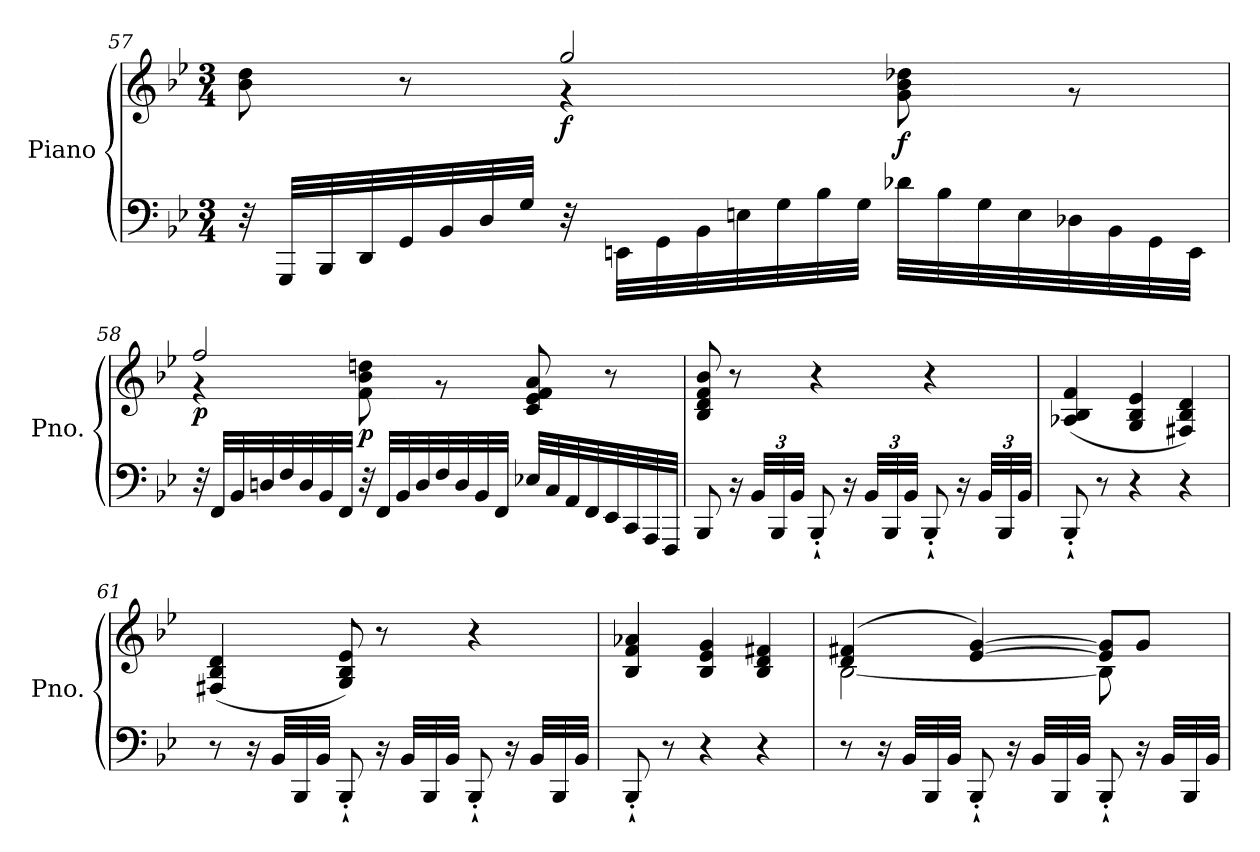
**kern	**kern	**dynam
*part1	*part1	*part1
*staff2	*staff1	*staff1/2
*I"Piano	*	*
*I'Pno.	*	*
!!LO:PB:g=z
*clefF4	*clefG2	*
*k[b-e-]	*k[b-e-]	*
*B-:	*B-:	*
*M3/4	*M3/4	*
=57	=57	=57
*	*^	*
32r	8b-\ 8dd\	4ryy	.
32GGG/LLL	.	.	.
32BBB-/	.	.	.
32DD/	.	.	.
32GG/	8r	.	.
32BB-/	.	.	.
32D/	.	.	.
32G/JJJ	.	.	.
!	!	!	!LO:DY:b
32r	2gg/	4r	f
32EEn\LLL	.	.	.
32GG\	.	.	.
32BB-\	.	.	.
32En\	.	.	.
32G\	.	.	.
32B-\	.	.	.
32G\JJJ	.	.	.
!	!	!	!LO:DY:b
32d-X\LLL	.	8g\ 8b-\ 8dd-X\	f
32B-\	.	.	.
32G\	.	.	.
32E\	.	.	.
32D-X\	.	8r	.
32BB-\	.	.	.
32GG\	.	.	.
32EE\JJJ	.	.	.
=58	=58	=58	=58
!	!	!	!LO:DY:b
32r	2ff/	4rg	p
32FF/LLL	.	.	.
32BB-/	.	.	.
32Dn/	.	.	.
32F/	.	.	.
32D/	.	.	.
32BB-/	.	.	.
32FF/JJJ	.	.	.
!	!	!	!LO:DY:b
32r	.	8f\ 8b-\ 8ddn\	p
32FF/LLL	.	.	.
32BB-/	.	.	.
32D/	.	.	.
32F/	.	8r	.
32D/	.	.	.
32BB-/	.	.	.
32FF/JJJ	.	.	.
32E-X/LLL	8c/ 8e-/ 8f/ 8a/	4ryy	.
32C/	.	.	.
32AA/	.	.	.
32FF/	.	.	.
32EE-/	8r	.	.
32CC/	.	.	.
32AAA/	.	.	.
32FFF/JJJ	.	.	.
*	*v	*v	*
!!LO:LB:g=z
=59	=59	=59
8BBB-/	8B-/ 8d/ 8f/ 8b-/	.
16r	8r	.
*Xbrackettup	*	*
48BB-/LLL	.	.
48BBB-/	.	.
48BB-/JJJ	.	.
8BBB-`'/	4r	.
16r	.	.
48BB-/LLL	.	.
48BBB-/	.	.
48BB-/JJJ	.	.
8BBB-`'/	4r	.
16r	.	.
48BB-/LLL	.	.
48BBB-/	.	.
48BB-/JJJ	.	.
=60	=60	=60
8BBB-`'/	(4A-X/ 4B-/ 4f/	.
8r	.	.
4r	4G/ 4B-/ 4e-/	.
4r	4F#X/ 4B-/ 4d/)	.
=61	=61	=61
8r	(4F#X/ 4B-/ 4d/	.
16r	.	.
*Xtuplet	*	*
48BB-/LLL	.	.
48BBB-/	.	.
48BB-/JJJ	.	.
8BBB-`'/	8G/ 8B-/ 8e-/)	.
16r	8r	.
48BB-/LLL	.	.
48BBB-/	.	.
48BB-/JJJ	.	.
8BBB-`'/	4r	.
16r	.	.
48BB-/LLL	.	.
48BBB-/	.	.
48BB-/JJJ	.	.
=62	=62	=62
8BBB-`'/	4B-/ 4f/ 4a-X/	.
8r	.	.
4r	4B-/ 4e-/ 4g/	.
4r	4B-/ 4d/ 4f#X/	.
!!LO:LB:g=z
=63	=63	=63
*	*^	*
8r	(4d/ 4f#X/	[2B-\	.
16r	.	.	.
48BB-/LLL	.	.	.
48BBB-/	.	.	.
48BB-/JJJ	.	.	.
8BBB-`'/	[4e-/ [4g/)	.	.
16r	.	.	.
48BB-/LLL	.	.	.
48BBB-/	.	.	.
48BB-/JJJ	.	.	.
8BBB-`'/	8e-/] 8g/]L	8B-\]	.
16r	8g/J	8ryy	.
48BB-/LLL	.	.	.
48BBB-/	.	.	.
48BB-/JJJ	.	.	.
*	*v	*v	*
=	=	=
*-	*-	*-
